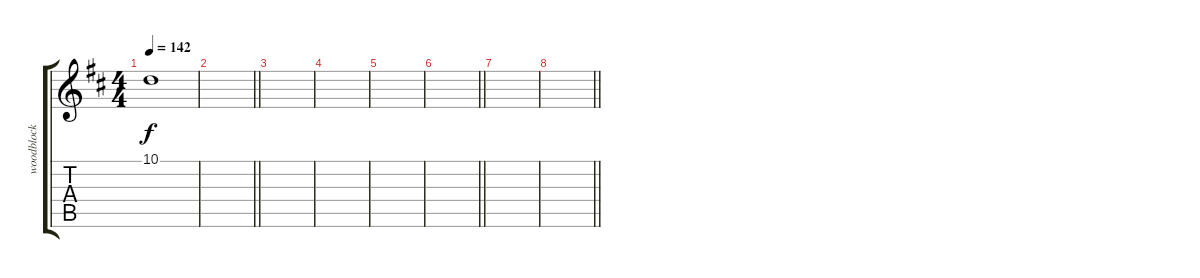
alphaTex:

\track ("woodblock" "woodblock") {instrument tubularbells}
\staff {score tabs}
\tuning (E4 B3 G3 D3 A2 E2) {hide}
\ts (4 4)
\tempo 142
\clef g2
\ks d
10.1.1{dy f} |
\barLineRight lightlight
|
|
|
|
\barLineRight lightlight
|
|
\barLineRight lightlight
